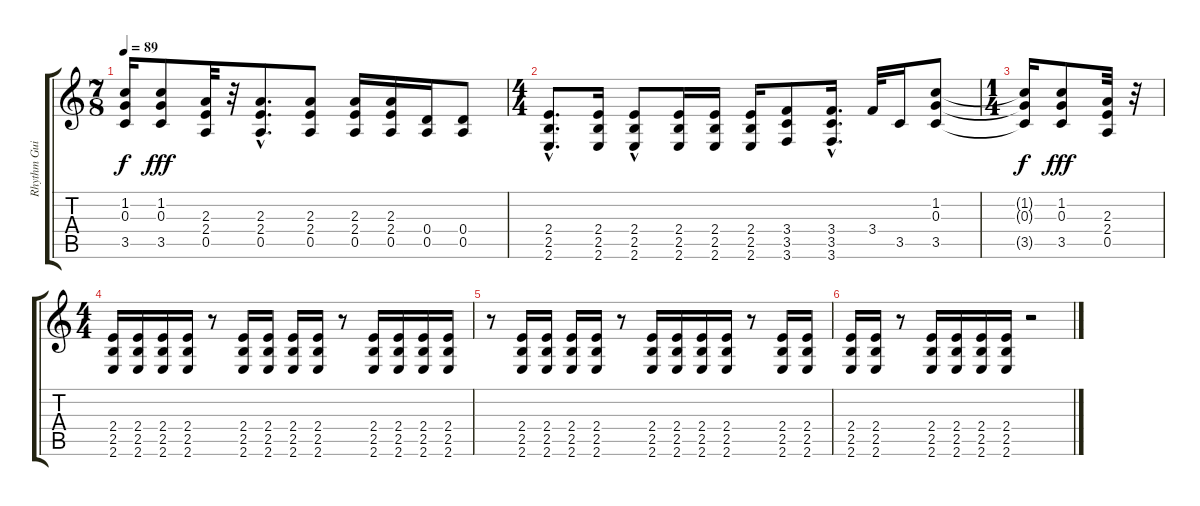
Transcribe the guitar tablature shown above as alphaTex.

\track ("Rhythm Guitar" "Rhythm Gui") {instrument overdrivenguitar}
\staff {score tabs}
\tuning (E4 B3 G3 D3 A2 D2) {hide}
\ts (7 8)
\tempo 89
\clef g2
\ks c
(1.2{t} 0.3{t} 3.5{t}).16{dy f} (1.2 0.3 3.5).8{dy fff} (2.3 2.4 0.5).32 r.32 (2.3{hac} 2.4{hac} 0.5{hac}).8{d} (2.3 2.4 0.5).8 (2.3 2.4 0.5).16 (2.3 2.4 0.5).16 (0.4 0.5).16 (0.4 0.5).8 |
\ts (4 4)
(2.4{hac} 2.5{hac} 2.6).8{d} (2.4 2.5 2.6).16 (2.4{hac} 2.5 2.6).8 (2.4 2.5 2.6).16 (2.4 2.5 2.6).16 (2.4 2.5 2.6).16 (3.4 3.5 3.6).8 (3.4{hac} 3.5{hac} 3.6{hac}).16{d} 3.4.32 3.5.16 (1.2 0.3 3.5).8 |
\ts (1 4)
(1.2{t} 0.3{t} 3.5{t}).16{dy f} (1.2 0.3 3.5).8{dy fff} (2.3 2.4 0.5).32 r.32 |
\ts (4 4)
(2.4 2.5 2.6).16 (2.4 2.5 2.6).16 (2.4 2.5 2.6).16 (2.4 2.5 2.6).16 r.8 (2.4 2.5 2.6).16 (2.4 2.5 2.6).16 (2.4 2.5 2.6).16 (2.4 2.5 2.6).16 r.8 (2.4 2.5 2.6).16 (2.4 2.5 2.6).16 (2.4 2.5 2.6).16 (2.4 2.5 2.6).16 |
r.8 (2.4 2.5 2.6).16 (2.4 2.5 2.6).16 (2.4 2.5 2.6).16 (2.4 2.5 2.6).16 r.8 (2.4 2.5 2.6).16 (2.4 2.5 2.6).16 (2.4 2.5 2.6).16 (2.4 2.5 2.6).16 r.8 (2.4 2.5 2.6).16 (2.4 2.5 2.6).16 |
(2.4 2.5 2.6).16 (2.4 2.5 2.6).16 r.8 (2.4 2.5 2.6).16 (2.4 2.5 2.6).16 (2.4 2.5 2.6).16 (2.4 2.5 2.6).16 r.2
